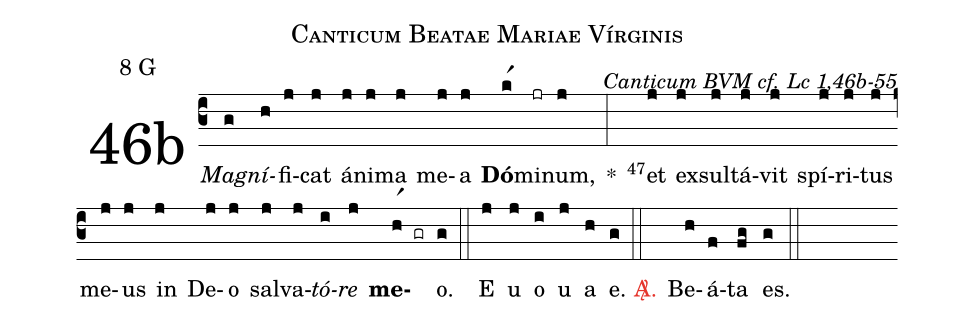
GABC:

name: Canticum Beatae Mariae Vírginis;
mode: 8;
mode-differentia: G;
commentary: Canticum BVM cf. Lc 1,46b-55;
%%
<c><sp>V/</sp>. 1.</c>() <v>\VSup{46b}</v><i>Ma</i>(g)<i>gní</i>(h)fi(j)cat(j) á(j)ni(j)ma(j) me(j)a(j) <b>Dó</b>(kr1)mi(jr)num,(j) *(:) <v>\VSup{47}</v>et(j) ex(j)sul(j)tá(j)vit(j) spí(j)ri(j)tus(j) me(j)us(j) in(j) De(j)o(j) sal(j)va(j)<i>tó</i>(i)<i>re</i>(j) <b>me</b>(hr1 gr)o.(g)

(::)

<eu>E(j) u(j) o(i) u(j) a(h) e.</eu>(g)

(::)

<nlba><c><sp>A/</sp>.</c>() Be</nlba>(h)á(f)ta(fg) es.(g)

(::)
